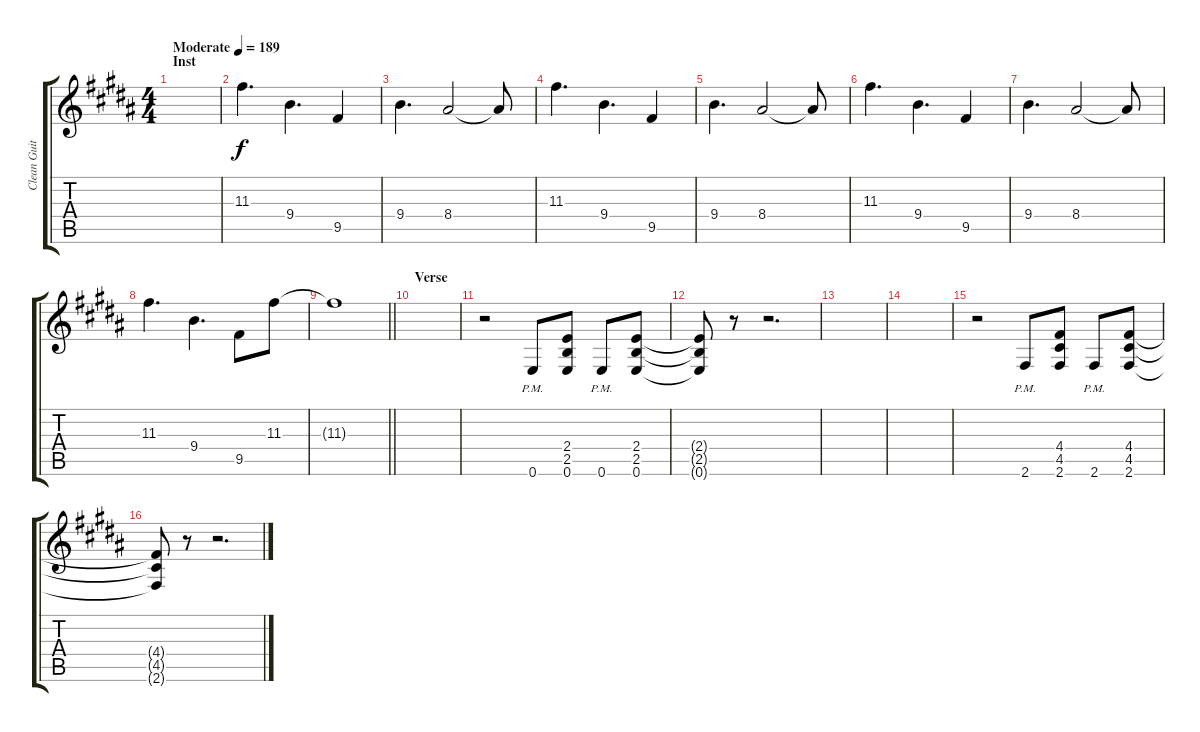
\track ("Clean Guitar" "Clean Guit") {instrument electricguitarclean}
\staff {score tabs}
\tuning (E4 B3 G3 D3 A2 E2) {hide}
\ts (4 4)
\section ("" "Inst")
\tempo (189 "Moderate")
\clef g2
\ks b
|
11.3.4{d} 9.4.4{d} 9.5.4 |
9.4.4{d} 8.4.2 8.4{t}.8 |
11.3.4{d} 9.4.4{d} 9.5.4 |
9.4.4{d} 8.4.2 8.4{t}.8 |
11.3.4{d} 9.4.4{d} 9.5.4 |
9.4.4{d} 8.4.2 8.4{t}.8 |
11.3.4{d} 9.4.4{d} 9.5.8 11.3.8 |
\barLineRight lightlight
11.3{t}.1 |
\section ("" "Verse")
|
r.2 0.6{pm}.8 (2.4 2.5 0.6).8 0.6{pm}.8 (2.4 2.5 0.6).8 |
(2.4{t} 2.5{t} 0.6{t}).8 r.8 r.2{d} |
|
|
r.2 2.6{pm}.8 (4.4 4.5 2.6).8 2.6{pm}.8 (4.4 4.5 2.6).8 |
(4.4{t} 4.5{t} 2.6{t}).8 r.8 r.2{d}
